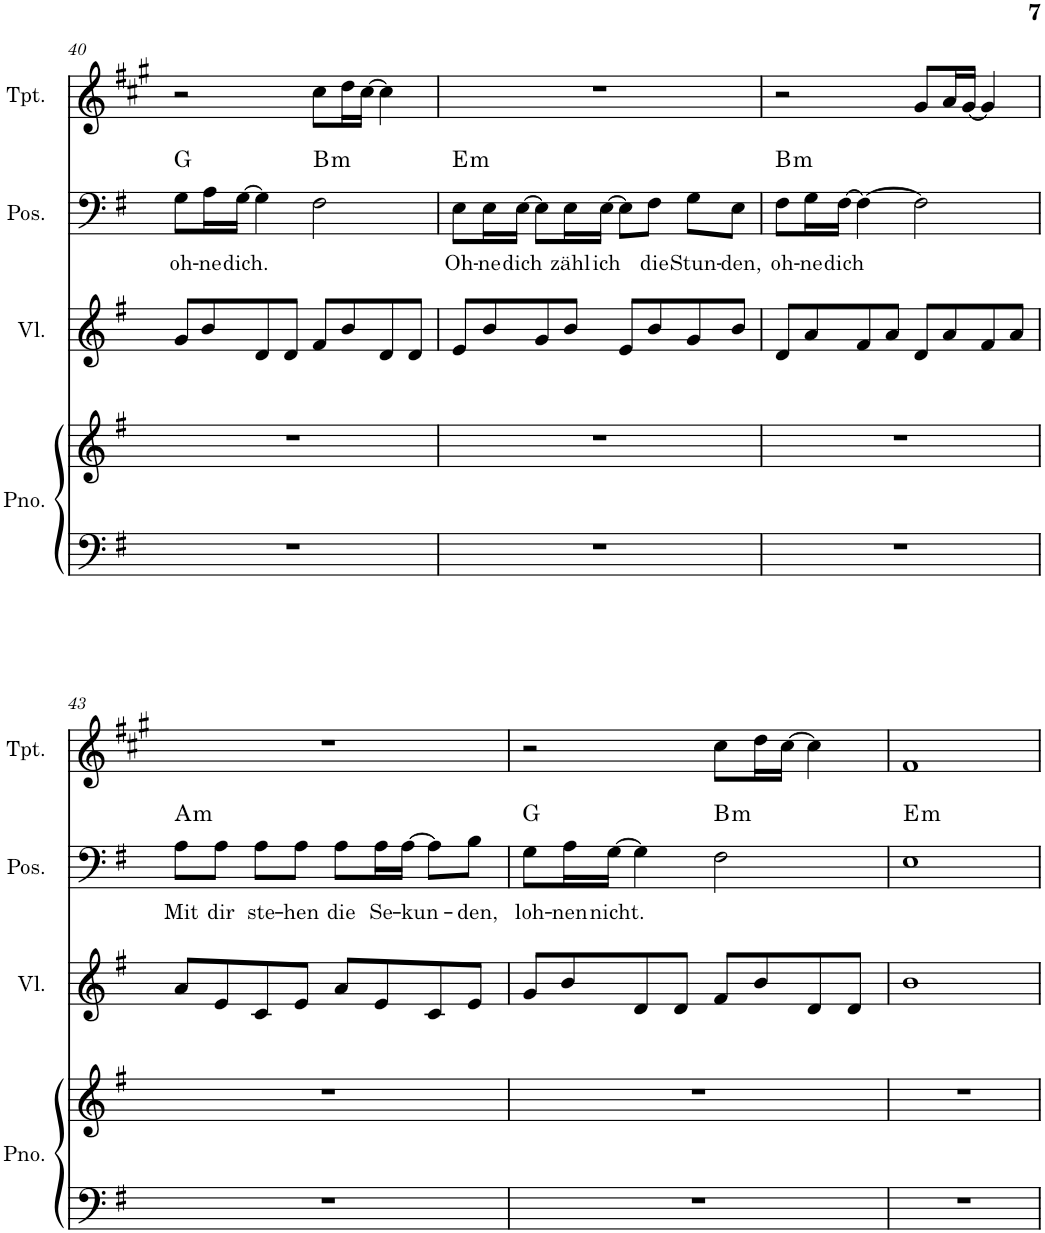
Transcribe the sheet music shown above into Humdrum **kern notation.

**kern	**kern	**kern	**kern	**text	**harte	**kern
*part4	*part4	*part3	*part2	*part2	*part2	*part1
*staff5	*staff4	*staff3	*staff2	*staff2	*	*staff1
*I"Piano	*	*I"Violine	*I"Posaune	*	*	*I"Trompete
*I'Pno.	*	*I'Vl.	*I'Pos.	*	*	*I'Tpt.
!!LO:PB:g=z
*clefF4	*clefG2	*clefG2	*clefF4	*	*	*clefG2
*	*	*	*	*	*	*Trd1c2
*k[f#]	*k[f#]	*k[f#]	*k[f#]	*	*	*k[f#c#g#]
*M4/4	*M4/4	*M4/4	*M4/4	*	*	*M4/4
=40	=40	=40	=40	=40	=40	=40
!	!	!	!	!LO:LY:b	!	!
1r	1r	8g/L	8G\L	oh-	G:maj	2r
!	!	!	!	!LO:LY:b	!	!
.	.	8b/	16A\L	-ne	.	.
!	!	!	!	!LO:LY:b	!	!
.	.	.	[16G\JJ	dich.	.	.
.	.	8d/	4G\]	.	.	.
.	.	8d/J	.	.	.	.
!	!	!	!	!	!LO:H:kt=m	!
.	.	8f#/L	2F#\	.	B:min	8cc#\L
.	.	8b/	.	.	.	16dd\L
.	.	.	.	.	.	[16cc#\JJ
.	.	8d/	.	.	.	4cc#\]
.	.	8d/J	.	.	.	.
=41	=41	=41	=41	=41	=41	=41
!	!	!	!	!LO:LY:b	!LO:H:kt=m	!
1r	1r	8e/L	8E\L	Oh-	E:min	1r
!	!	!	!	!LO:LY:b	!	!
.	.	8b/	16E\L	-ne	.	.
!	!	!	!	!LO:LY:b	!	!
.	.	.	[16E\JJ	dich	.	.
.	.	8g/	8E\L]	.	.	.
!	!	!	!	!LO:LY:b	!	!
.	.	8b/J	16E\L	zähl	.	.
!	!	!	!	!LO:LY:b	!	!
.	.	.	[16E\JJ	ich	.	.
.	.	8e/L	8E\L]	.	.	.
!	!	!	!	!LO:LY:b	!	!
.	.	8b/	8F#\J	die	.	.
!	!	!	!	!LO:LY:b	!	!
.	.	8g/	8G\L	Stun-	.	.
!	!	!	!	!LO:LY:b	!	!
.	.	8b/J	8E\J	-den,	.	.
=42	=42	=42	=42	=42	=42	=42
!	!	!	!	!LO:LY:b	!LO:H:kt=m	!
1r	1r	8d/L	8F#\L	oh-	B:min	2r
!	!	!	!	!LO:LY:b	!	!
.	.	8a/	16G\L	-ne	.	.
!	!	!	!	!LO:LY:b	!	!
.	.	.	[16F#\JJ	dich	.	.
.	.	8f#/	4F#\_	.	.	.
.	.	8a/J	.	.	.	.
.	.	8d/L	2F#\]	.	.	8g#/L
.	.	8a/	.	.	.	16a/L
.	.	.	.	.	.	[16g#/JJ
.	.	8f#/	.	.	.	4g#/]
.	.	8a/J	.	.	.	.
!!LO:LB:g=z
=43	=43	=43	=43	=43	=43	=43
!	!	!	!	!LO:LY:b	!LO:H:kt=m	!
1r	1r	8a/L	8A\L	Mit	A:min	1r
!	!	!	!	!LO:LY:b	!	!
.	.	8e/	8A\J	dir	.	.
!	!	!	!	!LO:LY:b	!	!
.	.	8c/	8A\L	ste-	.	.
!	!	!	!	!LO:LY:b	!	!
.	.	8e/J	8A\J	-hen	.	.
!	!	!	!	!LO:LY:b	!	!
.	.	8a/L	8A\L	die	.	.
!	!	!	!	!LO:LY:b	!	!
.	.	8e/	16A\L	Se-	.	.
!	!	!	!	!LO:LY:b	!	!
.	.	.	[16A\JJ	-kun-	.	.
.	.	8c/	8A\L]	.	.	.
!	!	!	!	!LO:LY:b	!	!
.	.	8e/J	8B\J	den,	.	.
=44	=44	=44	=44	=44	=44	=44
!	!	!	!	!LO:LY:b	!	!
1r	1r	8g/L	8G\L	loh-	G:maj	2r
!	!	!	!	!LO:LY:b	!	!
.	.	8b/	16A\L	-nen	.	.
!	!	!	!	!LO:LY:b	!	!
.	.	.	[16G\JJ	nicht.	.	.
.	.	8d/	4G\]	.	.	.
.	.	8d/J	.	.	.	.
!	!	!	!	!	!LO:H:kt=m	!
.	.	8f#/L	2F#\	.	B:min	8cc#\L
.	.	8b/	.	.	.	16dd\L
.	.	.	.	.	.	[16cc#\JJ
.	.	8d/	.	.	.	4cc#\]
.	.	8d/J	.	.	.	.
=45	=45	=45	=45	=45	=45	=45
!	!	!	!	!	!LO:H:kt=m	!
1r	1r	1b	1E	.	E:min	1f#
=	=	=	=	=	=	=
*-	*-	*-	*-	*-	*-	*-
